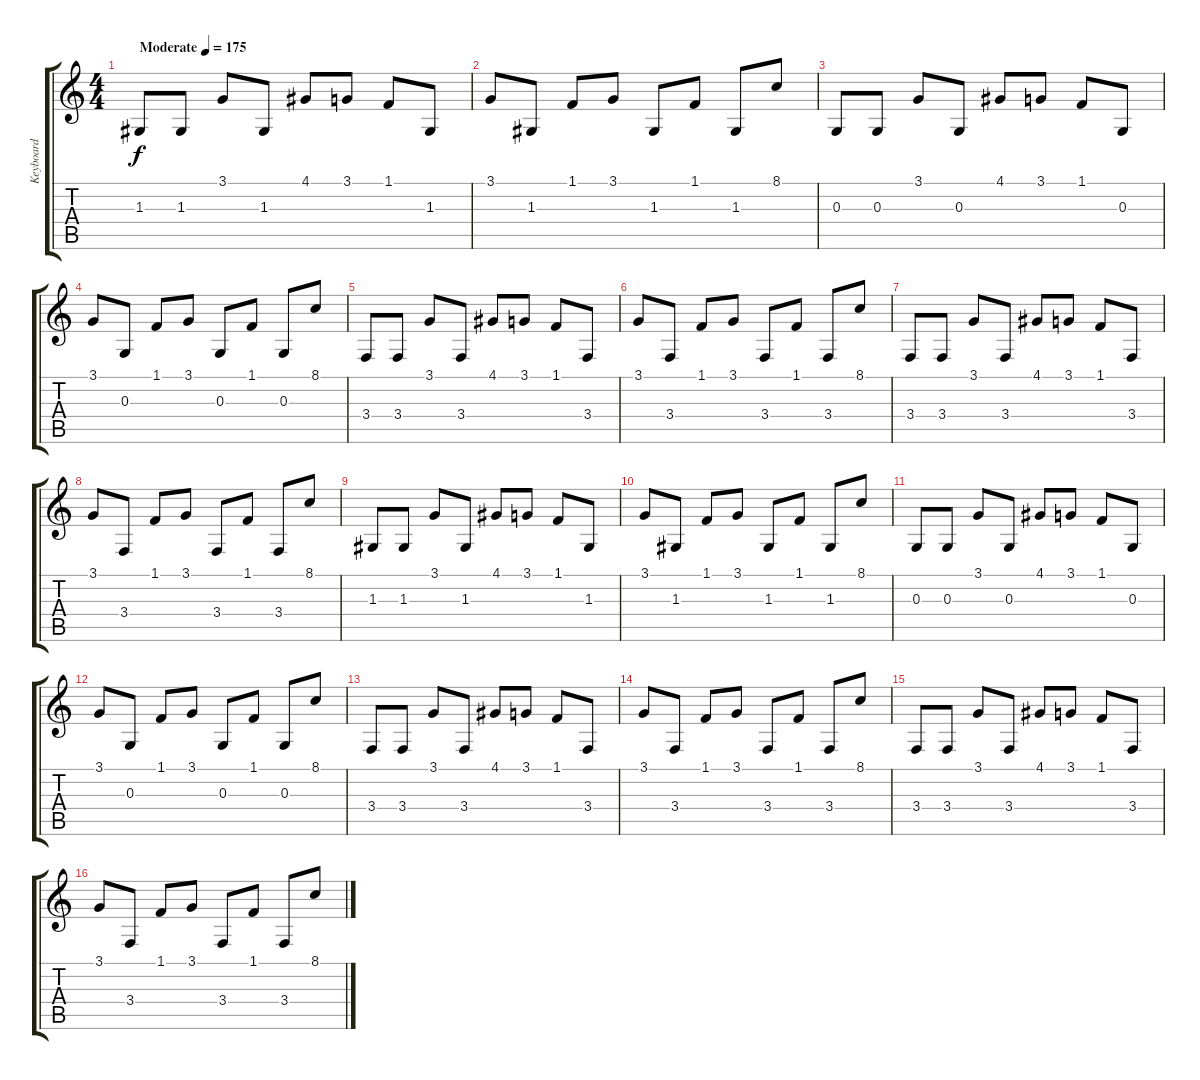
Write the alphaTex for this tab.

\track ("Keyboard" "Keyboard") {instrument lead1square}
\staff {score tabs}
\tuning (E4 B3 G3 D3 A2 E2) {hide}
\ts (4 4)
\tempo (175 "Moderate")
\clef g2
\ks c
1.3.8{dy f instrument lead1square} 1.3.8 3.1.8 1.3.8 4.1.8 3.1.8 1.1.8 1.3.8 |
3.1.8 1.3.8 1.1.8 3.1.8 1.3.8 1.1.8 1.3.8 8.1.8 |
0.3.8 0.3.8 3.1.8 0.3.8 4.1.8 3.1.8 1.1.8 0.3.8 |
3.1.8 0.3.8 1.1.8 3.1.8 0.3.8 1.1.8 0.3.8 8.1.8 |
3.4.8 3.4.8 3.1.8 3.4.8 4.1.8 3.1.8 1.1.8 3.4.8 |
3.1.8 3.4.8 1.1.8 3.1.8 3.4.8 1.1.8 3.4.8 8.1.8 |
3.4.8 3.4.8 3.1.8 3.4.8 4.1.8 3.1.8 1.1.8 3.4.8 |
3.1.8 3.4.8 1.1.8 3.1.8 3.4.8 1.1.8 3.4.8 8.1.8 |
1.3.8 1.3.8 3.1.8 1.3.8 4.1.8 3.1.8 1.1.8 1.3.8 |
3.1.8 1.3.8 1.1.8 3.1.8 1.3.8 1.1.8 1.3.8 8.1.8 |
0.3.8 0.3.8 3.1.8 0.3.8 4.1.8 3.1.8 1.1.8 0.3.8 |
3.1.8 0.3.8 1.1.8 3.1.8 0.3.8 1.1.8 0.3.8 8.1.8 |
3.4.8 3.4.8 3.1.8 3.4.8 4.1.8 3.1.8 1.1.8 3.4.8 |
3.1.8 3.4.8 1.1.8 3.1.8 3.4.8 1.1.8 3.4.8 8.1.8 |
3.4.8 3.4.8 3.1.8 3.4.8 4.1.8 3.1.8 1.1.8 3.4.8 |
3.1.8 3.4.8 1.1.8 3.1.8 3.4.8 1.1.8 3.4.8 8.1.8
